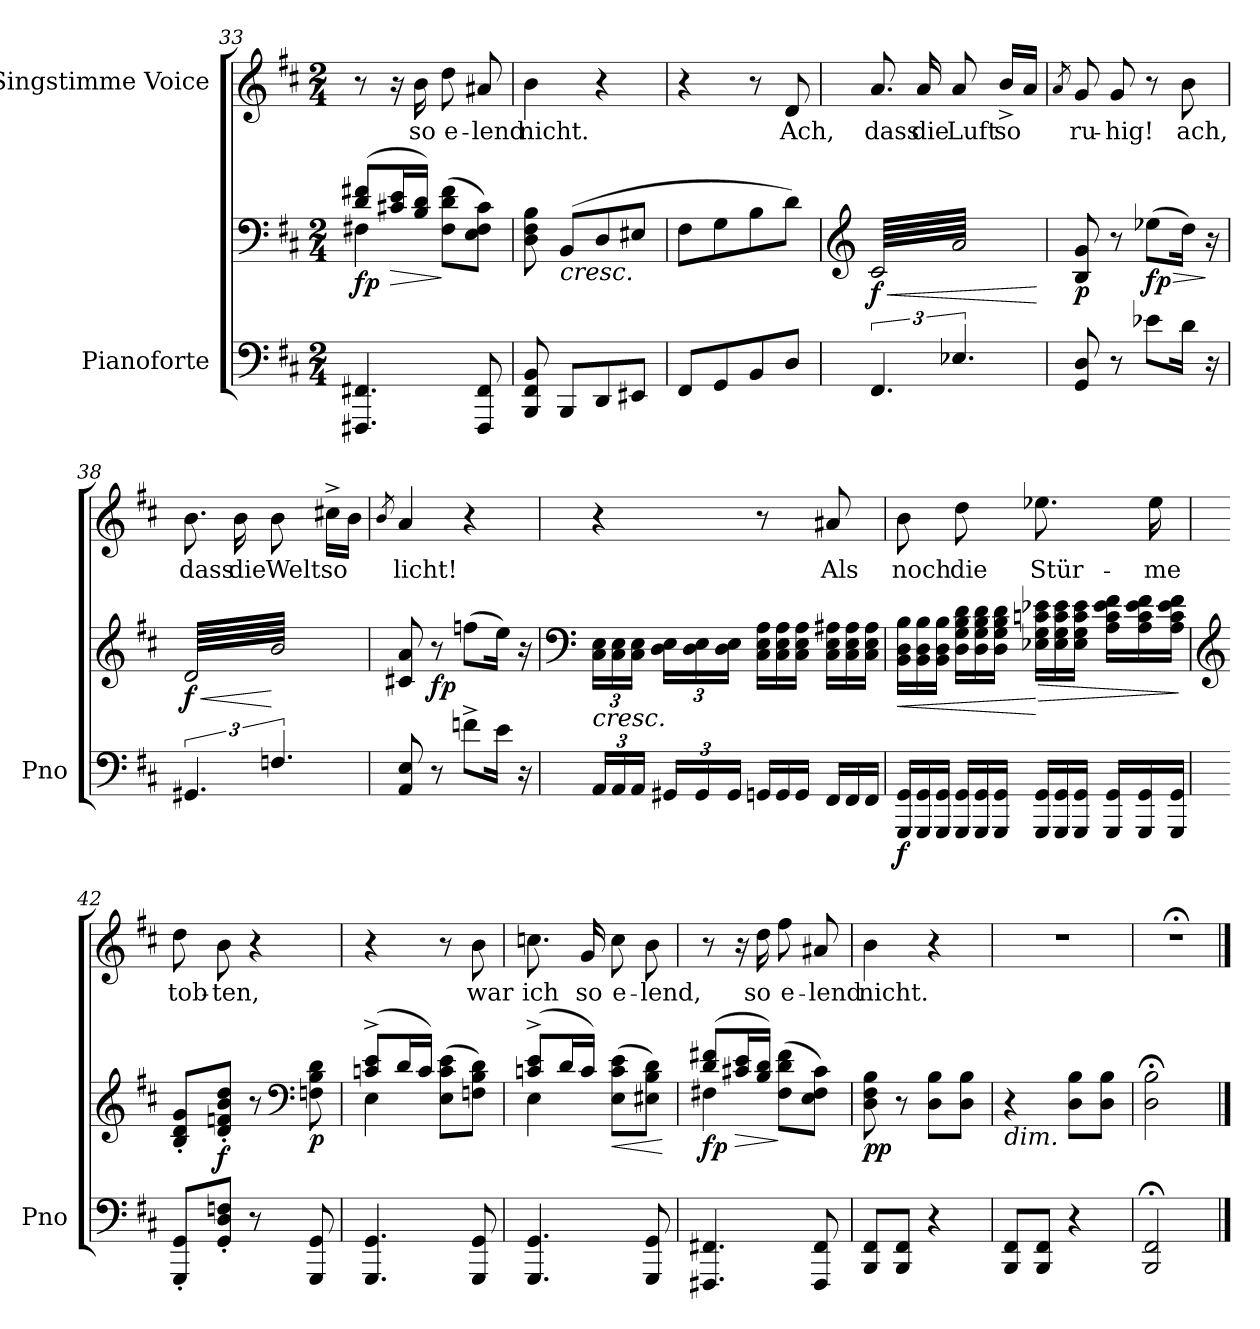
**kern	**kern	**dynam	**kern	**text
*part2	*part2	*part2	*part1	*part1
*staff3	*staff2	*staff2/3	*staff1	*staff1
*I"Pianoforte	*	*	*I"Singstimme Voice	*
*I'Pno	*	*	*	*
*clefF4	*clefF4	*	*clefG2	*
*k[f#c#]	*k[f#c#]	*	*k[f#c#]	*
*M2/4	*M2/4	*	*M2/4	*
=33	=33	=33	=33	=33
*	*^	*	*	*
!	!	!	!LO:DY:b	!	!
4.FFF#X/ 4.FF#X/	(>8d/ 8f#X/L	4F#X\	fp	8r	.
!	!	!	!LO:HP:b	!	!
.	16c#X/ 16e/L	.	>	16r	.
!	!	!	!	!	!LO:LY:b
.	16B/ 16d/JJ)	.	.	16b\	so
!	!	!	!	!	!LO:LY:b
.	(>8F#\ 8d\ 8f#\L	4ryy	]	8dd\	e-
!	!	!	!	!	!LO:LY:b
8FFF#/ 8FF#/	8E\ 8F#\ 8c#\J)	.	.	8a#X/	lend
*	*v	*v	*	*	*
=34	=34	=34	=34	=34
!	!	!	!	!LO:LY:b
8BBB/ 8FF#/ 8BB/	8D\ 8F#\ 8B\	.	4b\	nicht.
!	!LO:TX:b:i:t=cresc.	!	!	!
8BBB/L	(8BB/L	.	.	.
8DD/	8D/	.	4r	.
8EE#X/J	8E#X/J	.	.	.
!!LO:LB:g=z
=35	=35	=35	=35	=35
8FF#/L	8F#\L	.	4r	.
8GG/	8G\	.	.	.
8BB/	8B\	.	8r	.
!	!	!	!	!LO:LY:b
8D/J	8d\J)	.	8d/	Ach,
=36	=36	=36	=36	=36
*	*clefG2	*	*	*
!	!	!LO:HP:b	!	!
!	!	!LO:HP:n=1:b	!	!LO:LY:b
!	!	!LO:DY:n=1:b	!	!
*	*tremolo	*	*	*
6.FF#/	64c#/LLLL	> < f	8.a/	dass
.	64a/	.	.	.
.	64c#/	.	.	.
.	64a/	.	.	.
.	64c#/	.	.	.
.	64a/	.	.	.
.	64c#/	.	.	.
.	64a/	.	.	.
.	64c#/	.	.	.
.	64a/	.	.	.
.	64c#/	.	.	.
.	64a/	.	.	.
!	!	!	!	!LO:LY:b
.	64c#/	.	16a/	die
.	64a/	.	.	.
.	64c#/	.	.	.
.	64a/	.	.	.
!	!	!	!	!LO:LY:b
6.E-X/	64c#/	]	8a/	Luft
.	64a/	.	.	.
.	64c#/	.	.	.
.	64a/	.	.	.
.	64c#/	.	.	.
.	64a/	.	.	.
.	64c#/	.	.	.
.	64a/	.	.	.
!	!	!	!	!LO:LY:b
.	64c#/	.	16b^>/LL	so
.	64a/	.	.	.
.	64c#/	.	.	.
.	64a/	.	.	.
.	64c#/	.	16a/JJ	.
.	64a/	.	.	.
.	64c#/	.	.	.
.	64a/JJJJ	.	.	.
*	*Xtremolo	*	*	*
.	.	[	.	.
=37	=37	=37	=37	=37
.	.	.	8qa/	.
!	!	!LO:DY:b	!	!LO:LY:b
8GG/ 8D/	8B/ 8g/	p	8g/	ru-
.	.	.	.	.
.	.	.	.	.
.	.	.	.	.
.	.	.	.	.
.	.	.	.	.
.	.	.	.	.
.	.	.	.	.
!	!	!	!	!LO:LY:b
8r	8r	.	8g/	-hig!
.	.	.	.	.
.	.	.	.	.
.	.	.	.	.
.	.	.	.	.
.	.	.	.	.
.	.	.	.	.
.	.	.	.	.
!	!	!LO:HP:b	!	!
!	!	!LO:DY:n=1:b	!	!
8e-X\L	(8ee-X\L	> fp	8r	.
!	!	!	!	!LO:LY:b
16d\Jk	16dd\Jk)	.	8b\	ach,
16r	16r	]	.	.
=38	=38	=38	=38	=38
!	!	!LO:HP:b	!	!
!	!	!LO:HP:n=1:b	!	!LO:LY:b
!	!	!LO:DY:n=1:b	!	!
*	*tremolo	*	*	*
6.GG#X/	64d/LLLL	< > f	8.b\	dass
.	64b/	.	.	.
.	64d/	.	.	.
.	64b/	.	.	.
.	64d/	.	.	.
.	64b/	.	.	.
.	64d/	.	.	.
.	64b/	.	.	.
.	64d/	.	.	.
.	64b/	.	.	.
.	64d/	.	.	.
.	64b/	.	.	.
!	!	!	!	!LO:LY:b
.	64d/	.	16b\	die
.	64b/	.	.	.
.	64d/	.	.	.
.	64b/	.	.	.
!	!	!	!	!LO:LY:b
6.Fn/	64d/	[	8b\	Welt
.	64b/	.	.	.
.	64d/	.	.	.
.	64b/	.	.	.
.	64d/	.	.	.
.	64b/	.	.	.
.	64d/	.	.	.
.	64b/	.	.	.
!	!	!	!	!LO:LY:b
.	64d/	.	16cc#X^\LL	so
.	64b/	.	.	.
.	64d/	.	.	.
.	64b/	.	.	.
.	64d/	.	16b\JJ	.
.	64b/	.	.	.
.	64d/	.	.	.
.	64b/JJJJ	.	.	.
*	*Xtremolo	*	*	*
.	.	]	.	.
=39	=39	=39	=39	=39
.	.	.	8qb/	.
!	!	!	!	!LO:LY:b
8AA/ 8E/	8c#X/ 8a/	.	4a/	licht!
.	.	.	.	.
.	.	.	.	.
.	.	.	.	.
.	.	.	.	.
.	.	.	.	.
.	.	.	.	.
.	.	.	.	.
!	!	!LO:DY:b	!	!
8r	8r	fp	.	.
.	.	.	.	.
.	.	.	.	.
.	.	.	.	.
.	.	.	.	.
.	.	.	.	.
.	.	.	.	.
.	.	.	.	.
8fn^\L	(8ffn\L	.	4r	.
16e\Jk	16ee\Jk)	.	.	.
16r	16r	.	.	.
!!LO:LB:g=z
=40	=40	=40	=40	=40
*	*clefF4	*	*	*
!	!LO:TX:b:i:t=cresc.	!	!	!
24AA/LL	24C#\ 24E\LL	.	4r	.
24AA/	24C#\ 24E\	.	.	.
24AA/JJ	24C#\ 24E\JJ	.	.	.
24GG#X/LL	24D\ 24E\LL	.	.	.
24GG#/	24D\ 24E\	.	.	.
24GG#/JJ	24D\ 24E\JJ	.	.	.
*Xtuplet	*Xtuplet	*	*	*
24GGn/LL	24C#\ 24E\ 24A\LL	.	8r	.
24GG/	24C#\ 24E\ 24A\	.	.	.
24GG/JJ	24C#\ 24E\ 24A\JJ	.	.	.
!	!	!	!	!LO:LY:b
24FF#/LL	24C#\ 24E\ 24A#X\LL	.	8a#X/	Als
24FF#/	24C#\ 24E\ 24A#\	.	.	.
24FF#/JJ	24C#\ 24E\ 24A#\JJ	.	.	.
=41	=41	=41	=41	=41
!	!	!LO:HP:b	!	!LO:LY:b
!	!	!LO:DY:n=1:b=2	!	!
24GGG/ 24GG/LL	24BB\ 24D\ 24B\LL	< f	8b\	noch
24GGG/ 24GG/	24BB\ 24D\ 24B\	.	.	.
24GGG/ 24GG/JJ	24BB\ 24D\ 24B\JJ	.	.	.
!	!	!	!	!LO:LY:b
24GGG/ 24GG/LL	24D\ 24G\ 24B\ 24d\LL	.	8dd\	die
24GGG/ 24GG/	24D\ 24G\ 24B\ 24d\	.	.	.
24GGG/ 24GG/JJ	24D\ 24G\ 24B\ 24d\JJ	.	.	.
!	!	!LO:HP:n=1:b	!	!LO:LY:b
24GGG/ 24GG/LL	24E-X\ 24G\ 24cn\ 24e-X\LL	[ >	8.ee-X\	Stür-
24GGG/ 24GG/	24E-\ 24G\ 24c\ 24e-\	.	.	.
24GGG/ 24GG/JJ	24E-\ 24G\ 24c\ 24e-\JJ	.	.	.
24GGG/ 24GG/LL	24A\ 24c\ 24e-\ 24f#\LL	.	.	.
24GGG/ 24GG/	24A\ 24c\ 24e-\ 24f#\	.	.	.
!	!	!	!	!LO:LY:b
.	.	.	16ee-\	-me
24GGG/ 24GG/JJ	24A\ 24c\ 24e-\ 24f#\JJ	.	.	.
.	.	]	.	.
=42	=42	=42	=42	=42
*	*clefG2	*	*	*
!	!	!	!	!LO:LY:b
8GGG/' 8GG/'L	8B/' 8d/' 8g/'L	.	8dd\	tob-
!	!	!LO:DY:b	!	!LO:LY:b
8GG/' 8D/' 8Fn/'J	8d/' 8fn/' 8b/' 8dd/'J	f	8b\	ten,
8r	8r	.	4r	.
*	*clefF4	*	*	*
!	!	!LO:DY:b	!	!
8GGG/ 8GG/	8Fn\ 8B\ 8d\	p	.	.
!!LO:LB:g=z
=43	=43	=43	=43	=43
*	*^	*	*	*
4.GGG/ 4.GG/	(>8cn/^ 8e/^L	4E\	.	4r	.
.	16d/L	.	.	.	.
.	16c/JJ)	.	.	.	.
.	(>8E\ 8c\ 8e\L	4ryy	.	8r	.
!	!	!	!	!	!LO:LY:b
8GGG/ 8GG/	8Fn\ 8B\ 8d\J)	.	.	8b\	war
=44	=44	=44	=44	=44	=44
!	!	!	!	!	!LO:LY:b
4.GGG/ 4.GG/	(>8cn/^ 8e/^L	4E\	.	8.ccn\	ich
.	16d/L	.	.	.	.
!	!	!	!	!	!LO:LY:b
.	16c/JJ)	.	.	16g/	so
!	!	!	!LO:HP:b	!	!LO:LY:b
.	(>8E\ 8c\ 8e\L	4ryy	<	8cc\	e-
!	!	!	!	!	!LO:LY:b
8GGG/ 8GG/	8E#X\ 8B\ 8d\J)	.	.	8b\	lend,
*	*v	*v	*	*	*
.	.	[	.	.
=45	=45	=45	=45	=45
*	*^	*	*	*
!	!	!	!LO:DY:b	!	!
4.FFF#X/ 4.FF#X/	(>8d/ 8f#X/L	4F#X\	fp	8r	.
!	!	!	!LO:HP:b	!	!
.	16c#X/ 16e/L	.	>	16r	.
!	!	!	!	!	!LO:LY:b
.	16B/ 16d/JJ)	.	.	16dd\	so
!	!	!	!	!	!LO:LY:b
.	(>8F#\ 8d\ 8f#\L	4ryy	]	8ff#\	e-
!	!	!	!	!	!LO:LY:b
8FFF#/ 8FF#/	8E\ 8F#\ 8c#\J)	.	.	8a#X/	lend
*	*v	*v	*	*	*
=46	=46	=46	=46	=46
!	!	!LO:DY:b	!	!LO:LY:b
8BBB/ 8FF#/L	8D\ 8F#\ 8B\	pp	4b\	nicht.
8BBB/ 8FF#/J	8r	.	.	.
4r	8D\ 8B\L	.	4r	.
.	8D\ 8B\J	.	.	.
=47	=47	=47	=47	=47
!	!LO:TX:b:i:t=dim.	!	!	!
8BBB/ 8FF#/L	4r	.	2r	.
8BBB/ 8FF#/J	.	.	.	.
4r	8D\ 8B\L	.	.	.
.	8D\ 8B\J	.	.	.
=48	=48	=48	=48	=48
2BBB/;< 2FF#/;<	2D\;< 2B\;<	.	2r;<	.
==	==	==	==	==
*-	*-	*-	*-	*-
